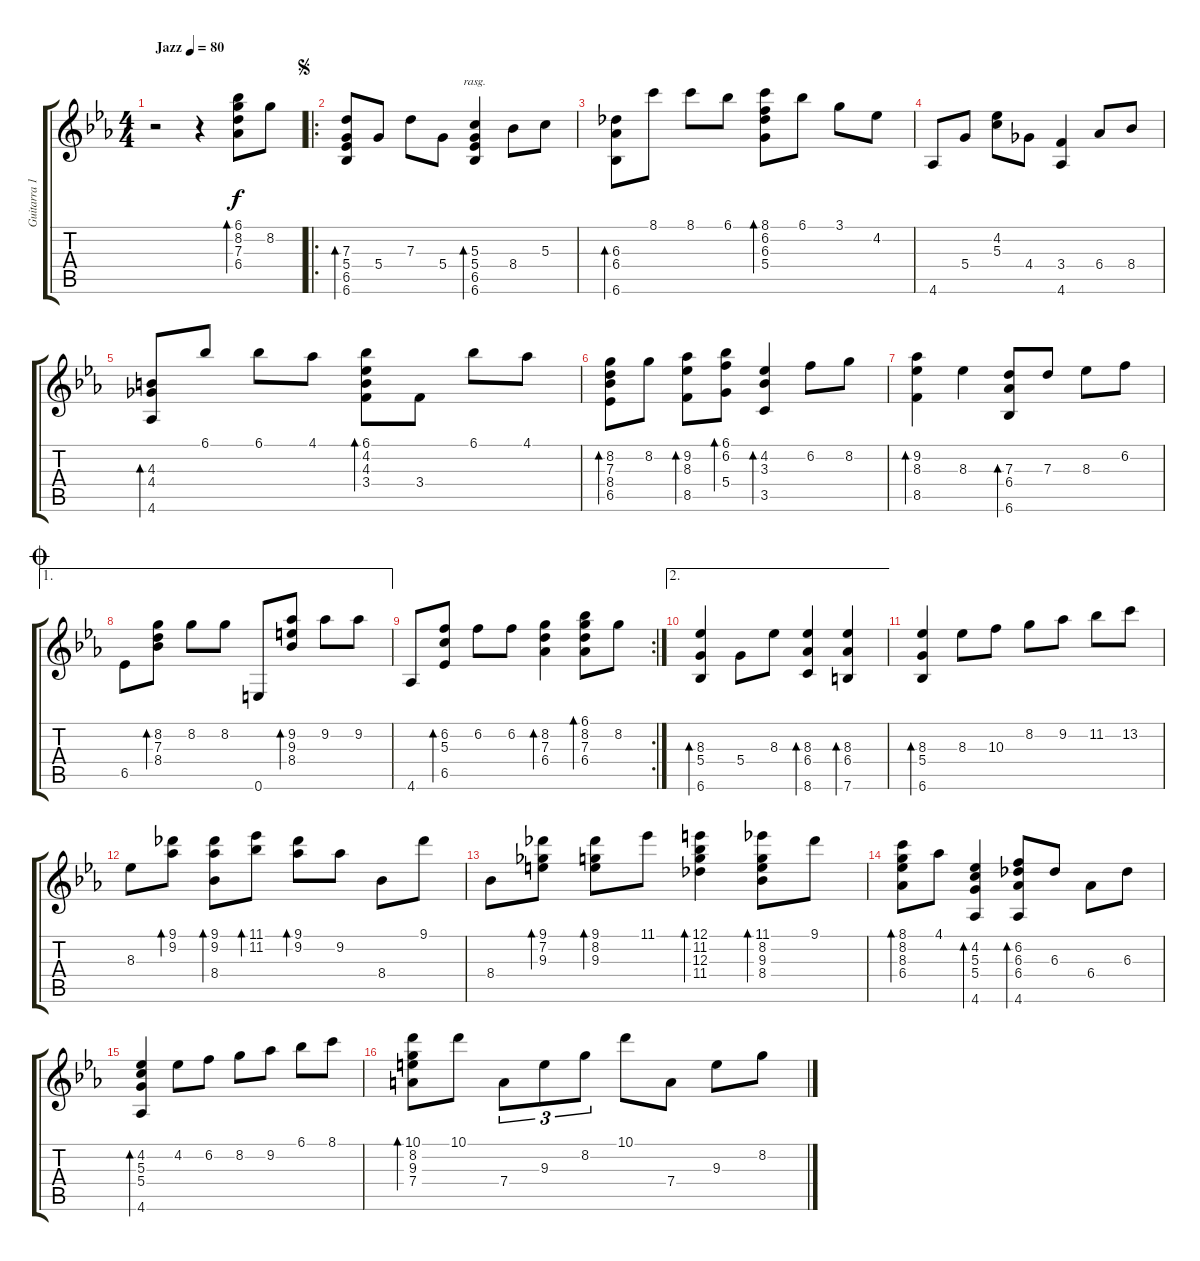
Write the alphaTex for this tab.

\track ("Guitarra 1" "Guitarra 1") {instrument acousticguitarsteel}
\staff {score tabs}
\tuning (E4 B3 G3 D3 A2 E2) {hide}
\ts (4 4)
\tempo (80 "Jazz")
\clef g2
\ks eb
r.2{dy f instrument acousticguitarsteel} r.4 (6.1 8.2 7.3 6.4).8{bd 480} 8.2.8 |
\ro
\jump segno
(7.3 5.4 6.5 6.6).8{bd 240} 5.4.8 7.3.8 5.4.8 (5.3 5.4 6.5 6.6).4{bd 240 rasg ii} 8.4.8 5.3.8 |
(6.3 6.4 6.6).8{bd 240} 8.1.8 8.1.8 6.1.8 (8.1 6.2 6.3 5.4).8{bd 240} 6.1.8 3.1.8 4.2.8 |
4.6.8 5.4.8 (4.2 5.3).8 4.4.8 (3.4 4.6).4 6.4.8 8.4.8 |
(4.3 4.4 4.6).8{bd 240} 6.1.8 6.1.8 4.1.8 (6.1 4.2 4.3 3.4).8{bd 240} 3.4.8 6.1.8 4.1.8 |
(8.2 7.3 8.4 6.5).8{bd 240} 8.2.8 (9.2 8.3 8.5).8{bd 240} (6.1 6.2 5.4).8{bd 240} (4.2 3.3 3.5).4{bd 240} 6.2.8 8.2.8 |
(9.2 8.3 8.5).4{bd 240} 8.3.4 (7.3 6.4 6.6).8{bd 240} 7.3.8 8.3.8 6.2.8 |
\ae 1
\jump coda
6.5.8 (8.2 7.3 8.4).8{bd 240} 8.2.8 8.2.8 0.6.8 (9.2 9.3 8.4).8{bd 240} 9.2.8 9.2.8 |
\rc 2
4.6.8 (6.2 5.3 6.5).8{bd 240} 6.2.8 6.2.8 (8.2 7.3 6.4).4{bd 240} (6.1 8.2 7.3 6.4).8{bd 240} 8.2.8 |
\ae 2
(8.3 5.4 6.6).4{bd 480} 5.4.8 8.3.8 (8.3 6.4 8.6).4{bd 480} (8.3 6.4 7.6).4{bd 480} |
(8.3 5.4 6.6).4{bd 480} 8.3.8 10.3.8 8.2.8 9.2.8 11.2.8 13.2.8 |
8.3.8 (9.1 9.2).8{bd 240} (9.1 9.2 8.4).8{bd 240} (11.1 11.2).8{bd 240} (9.1 9.2).8{bd 240} 9.2.8 8.4.8 9.1.8 |
8.4.8 (9.1 7.2 9.3).8{bd 240} (9.1 8.2 9.3).8{bd 240} 11.1.8 (12.1 11.2 12.3 11.4).4{bd 240} (11.1 8.2 9.3 8.4).8{bd 240} 9.1.8 |
(8.1 8.2 8.3 6.4).8{bd 240} 4.1.8 (4.2 5.3 5.4 4.6).4{bd 240} (6.2 6.3 6.4 4.6).8{bd 480} 6.3.8 6.4.8 6.3.8 |
(4.2 5.3 5.4 4.6).4{bd 480} 4.2.8 6.2.8 8.2.8 9.2.8 6.1.8 8.1.8 |
(10.1 8.2 9.3 7.4).8{bd 240} 10.1.8 7.4.8{tu (3 2)} 9.3.8{tu (3 2)} 8.2.8{tu (3 2)} 10.1.8 7.4.8 9.3.8 8.2.8
